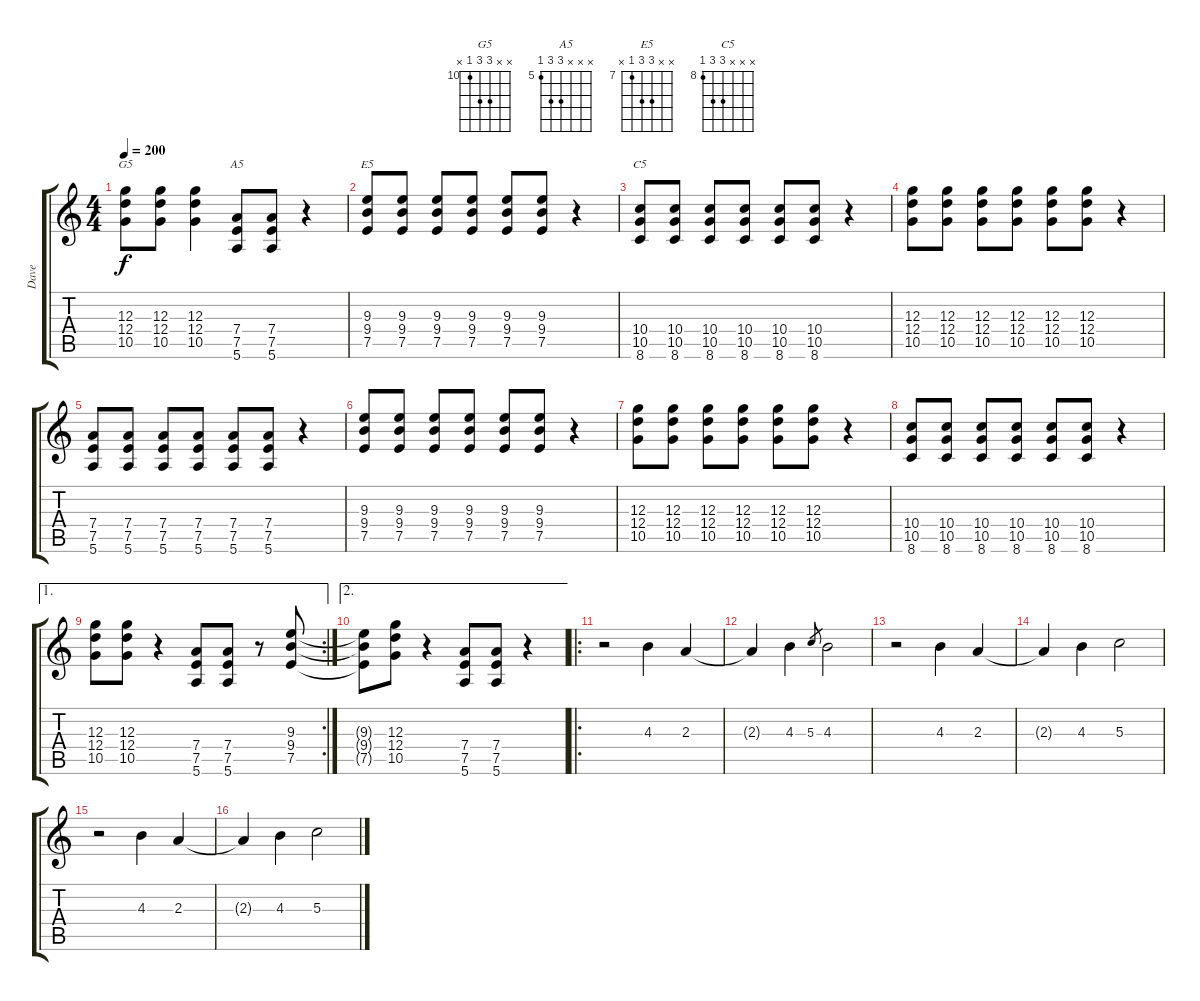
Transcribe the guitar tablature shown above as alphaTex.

\track ("Dave" "Dave") {instrument distortionguitar}
\staff {score tabs}
\tuning (E4 B3 G3 D3 A2 E2) {hide}
\chord ("G5" x x 12 12 10 x) {firstfret 10}
\chord ("A5" x x x 7 7 5) {firstfret 5}
\chord ("E5" x x 9 9 7 x) {firstfret 7}
\chord ("C5" x x x 10 10 8) {firstfret 8}
\ts (4 4)
\tempo 200
\clef g2
\ks c
(12.3 12.4 10.5).8{ch "G5" dy f} (12.3 12.4 10.5).8 (12.3 12.4 10.5).4 (7.4 7.5 5.6).8{ch "A5"} (7.4 7.5 5.6).8 r.4 |
(9.3 9.4 7.5).8{ch "E5"} (9.3 9.4 7.5).8 (9.3 9.4 7.5).8 (9.3 9.4 7.5).8 (9.3 9.4 7.5).8 (9.3 9.4 7.5).8 r.4 |
(10.4 10.5 8.6).8{ch "C5"} (10.4 10.5 8.6).8 (10.4 10.5 8.6).8 (10.4 10.5 8.6).8 (10.4 10.5 8.6).8 (10.4 10.5 8.6).8 r.4 |
(12.3 12.4 10.5).8 (12.3 12.4 10.5).8 (12.3 12.4 10.5).8 (12.3 12.4 10.5).8 (12.3 12.4 10.5).8 (12.3 12.4 10.5).8 r.4 |
(7.4 7.5 5.6).8 (7.4 7.5 5.6).8 (7.4 7.5 5.6).8 (7.4 7.5 5.6).8 (7.4 7.5 5.6).8 (7.4 7.5 5.6).8 r.4 |
(9.3 9.4 7.5).8 (9.3 9.4 7.5).8 (9.3 9.4 7.5).8 (9.3 9.4 7.5).8 (9.3 9.4 7.5).8 (9.3 9.4 7.5).8 r.4 |
(12.3 12.4 10.5).8 (12.3 12.4 10.5).8 (12.3 12.4 10.5).8 (12.3 12.4 10.5).8 (12.3 12.4 10.5).8 (12.3 12.4 10.5).8 r.4 |
(10.4 10.5 8.6).8 (10.4 10.5 8.6).8 (10.4 10.5 8.6).8 (10.4 10.5 8.6).8 (10.4 10.5 8.6).8 (10.4 10.5 8.6).8 r.4 |
\ae 1
\rc 2
(12.3 12.4 10.5).8 (12.3 12.4 10.5).8 r.4 (7.4 7.5 5.6).8 (7.4 7.5 5.6).8 r.8 (9.3 9.4 7.5).8 |
\ae 2
(9.3{t} 9.4{t} 7.5{t}).8 (12.3 12.4 10.5).8 r.4 (7.4 7.5 5.6).8 (7.4 7.5 5.6).8 r.4 |
\ro
r.2 4.3.4 2.3.4 |
2.3{t}.4 4.3.4 5.3.8{gr} 4.3.2 |
r.2 4.3.4 2.3.4 |
2.3{t}.4 4.3.4 5.3.2 |
r.2 4.3.4 2.3.4 |
2.3{t}.4 4.3.4 5.3.2
